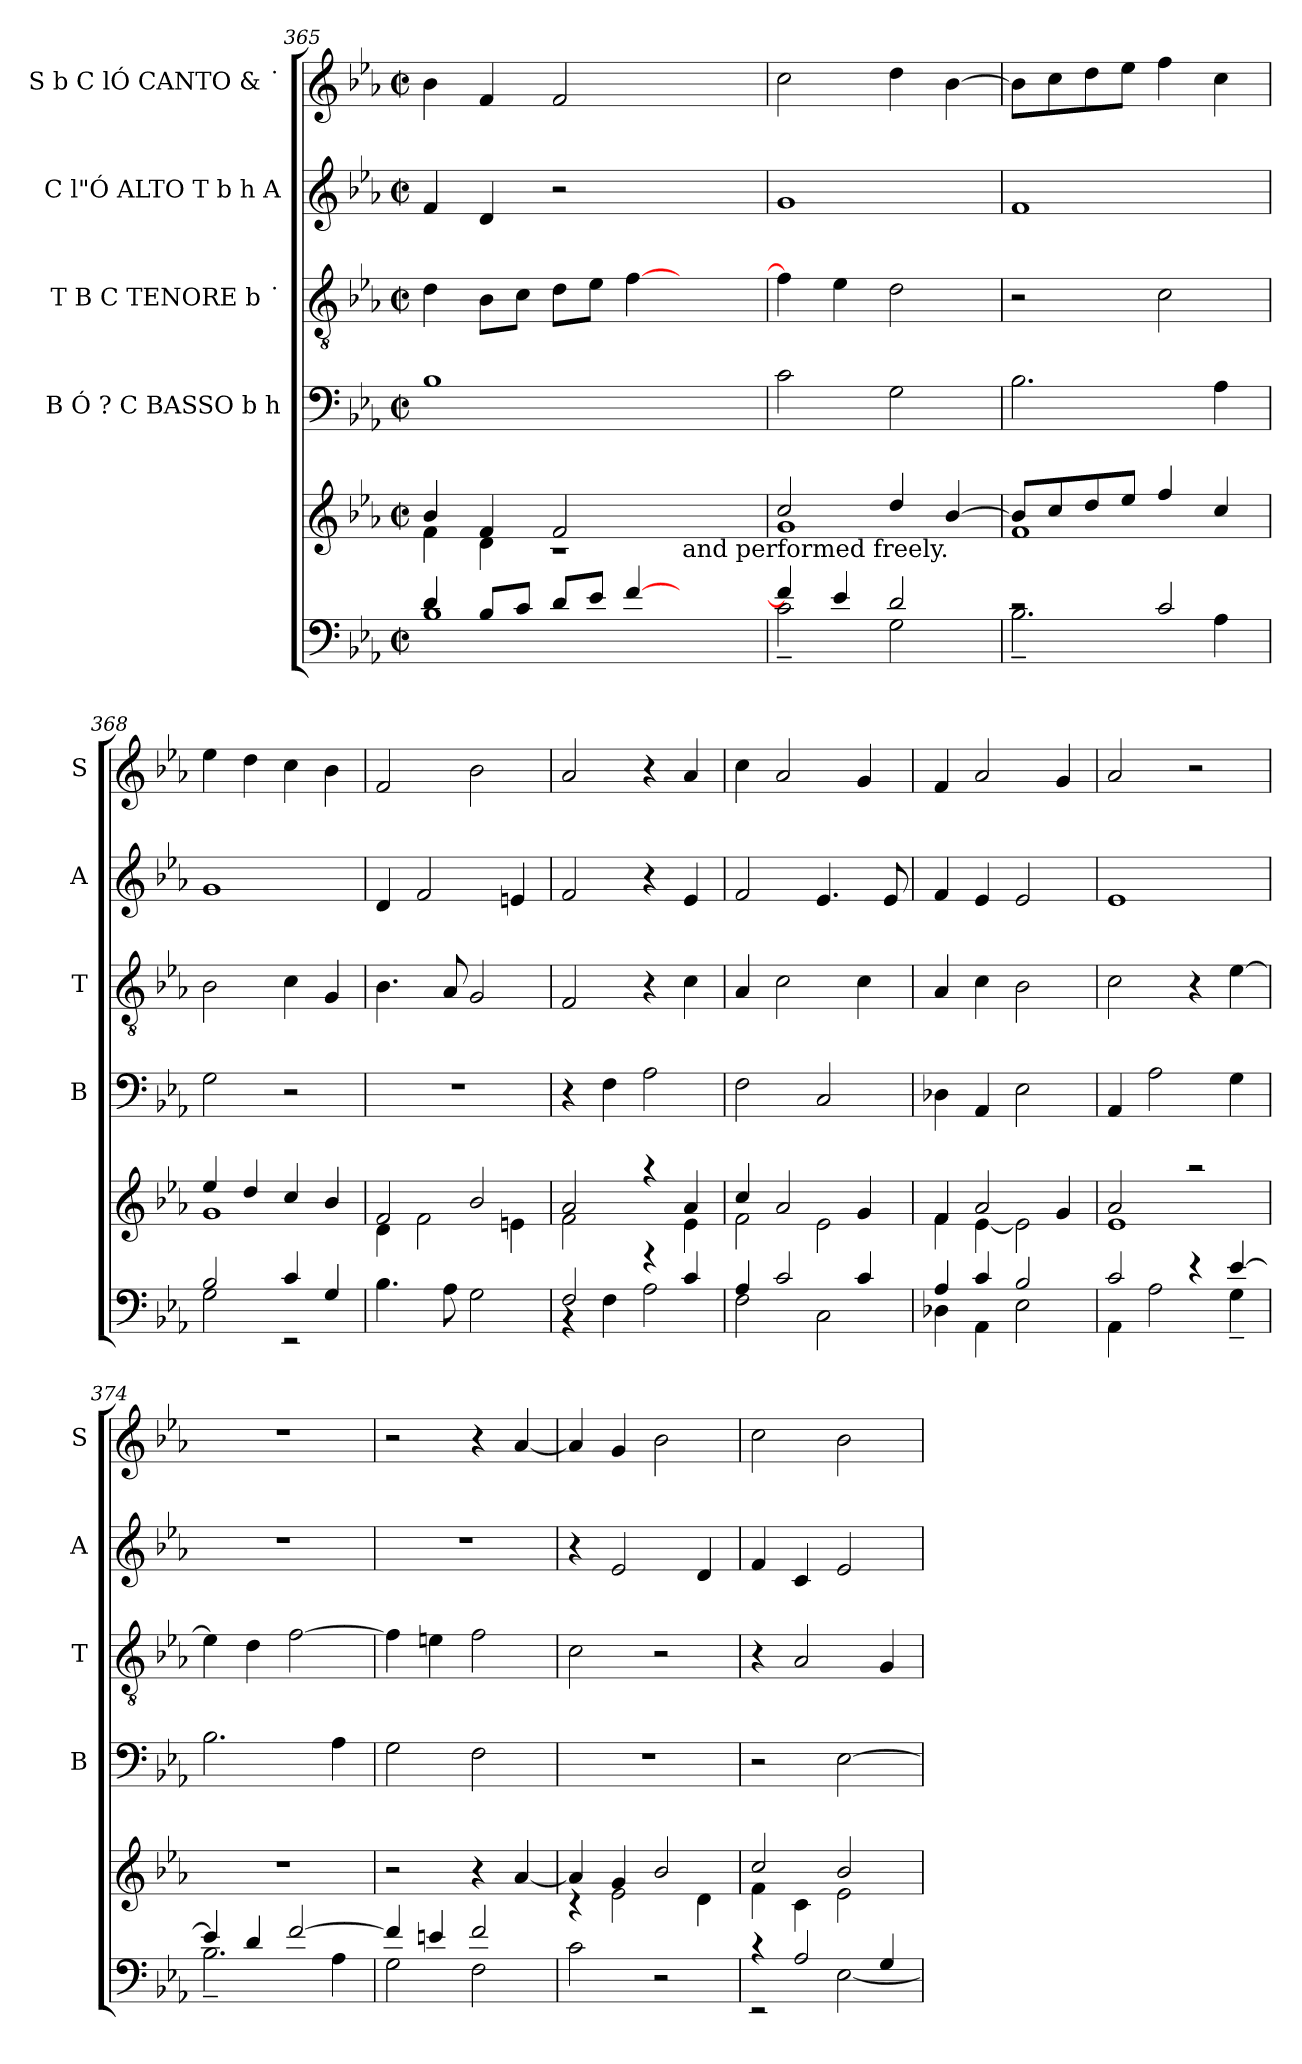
**kern	**kern	**kern	**kern	**kern	**kern
*part6	*part5	*part4	*part3	*part2	*part1
*staff6	*staff5	*staff4	*staff3	*staff2	*staff1
*	*	*I"B Ó ? C BASSO b h	*I"T B C TENORE b ˙	*I"C l"Ó ALTO T b h A	*I"S b C lÓ CANTO & ˙
*	*	*I'B	*I'T	*I'A	*I'S
*clefF4	*clefG2	*clefF4	*clefGv2	*clefG2	*clefG2
*k[b-e-a-]	*k[b-e-a-]	*k[b-e-a-]	*k[b-e-a-]	*k[b-e-a-]	*k[b-e-a-]
*E-:	*E-:	*E-:	*E-:	*E-:	*E-:
*M2/2	*M2/2	*M2/2	*M2/2	*M2/2	*M2/2
*met(c|)	*met(c|)	*met(c|)	*met(c|)	*met(c|)	*met(c|)
=365	=365	=365	=365	=365	=365
*^	*^	*	*	*	*
4d/	1B-	4b-/	4f\	1B-	4d\	4f/	4b-\
8B-/L	.	4f/	4d\	.	8B-\L	4d/	4f/
8c/J	.	.	.	.	8c\J	.	.
8d/L	.	2f/	1rc	.	8d\L	2r	2f/
8e-/J	.	.	.	.	8e-\J	.	.
[>4f/	.	.	.	.	[>4f\	.	.
!	!	!LO:TX:b:t=and performed freely.	!	!	!	!	!
2ryy	2ryy	2ryy	.	2ryy	2ryy	2ryy	2ryy
=366	=366	=366	=366	=366	=366	=366	=366
4f/]	2c~<\	2cc/	1g	2c\	4f\]	1g	2cc\
4e-/	.	.	.	.	4e-\	.	.
2d/	2G\	4dd/	.	2G\	2d\	.	4dd\
.	.	[>4b-/	.	.	.	.	[>4b-\
!!LO:PB:g=z
=367	=367	=367	=367	=367	=367	=367	=367
2rc	2.B-~<\	8b-/L]	1f	2.B-\	2r	1f	8b-\L]
.	.	8cc/	.	.	.	.	8cc\
.	.	8dd/	.	.	.	.	8dd\
.	.	8ee-/J	.	.	.	.	8ee-\J
2c/	.	4ff/	.	.	2c\	.	4ff\
.	4A-\	4cc/	.	4A-\	.	.	4cc\
=368	=368	=368	=368	=368	=368	=368	=368
2B-/	2G\	4ee-/	1g	2G\	2B-\	1g	4ee-\
.	.	4dd/	.	.	.	.	4dd\
4c/	2rEE	4cc/	.	2r	4c\	.	4cc\
4G/	.	4b-/	.	.	4G/	.	4b-\
*v	*v	*	*	*	*	*	*
=369	=369	=369	=369	=369	=369	=369
4.B-\	2f/	4d\	1r	4.B-\	4d/	2f/
.	.	2f\	.	.	2f/	.
8A-\	.	.	.	8A-/	.	.
2G\	2b-/	.	.	2G/	.	2b-\
.	.	4en\	.	.	4en/	.
=370	=370	=370	=370	=370	=370	=370
*^	*	*	*	*	*	*
2F/	4rAA	2a-/	2f\	4r	2F/	2f/	2a-/
.	4F\	.	.	4F\	.	.	.
4rf	2A-\	4raa	4ryy	2A-\	4r	4r	4r
4c/	.	4a-/	4e-\	.	4c\	4e-/	4a-/
=371	=371	=371	=371	=371	=371	=371	=371
4A-/	2F\	4cc/	2f\	2F\	4A-/	2f/	4cc\
2c/	.	2a-/	.	.	2c\	.	2a-/
.	2C\	.	2e-\	2C/	.	4.e-/	.
4c/	.	4g/	.	.	4c\	.	4g/
.	.	.	.	.	.	8e-/	.
!!LO:LB:g=z
=372	=372	=372	=372	=372	=372	=372	=372
4A-/	4D-X\	4f/	4f\	4D-X\	4A-/	4f/	4f/
4c/	4AA-\	2a-/	[<4e-\	4AA-/	4c\	4e-/	2a-/
2B-/	2E-\	.	2e-\]	2E-\	2B-\	2e-/	.
.	.	4g/	.	.	.	.	4g/
=373	=373	=373	=373	=373	=373	=373	=373
2c/	4AA-\	2a-/	1e-	4AA-/	2c\	1e-	2a-/
.	2A-\	.	.	2A-\	.	.	.
4re	.	2raa	.	.	4r	.	2r
[>4e-/	4G~<\	.	.	4G\	[>4e-\	.	.
*	*	*v	*v	*	*	*	*
=374	=374	=374	=374	=374	=374	=374
4e-/]	2.B-~<\	1r	2.B-\	4e-\]	1r	1r
4d/	.	.	.	4d\	.	.
[>2f/	.	.	.	[>2f\	.	.
.	4A-\	.	4A-\	.	.	.
=375	=375	=375	=375	=375	=375	=375
4f/]	2G\	2r	2G\	4f\]	1r	2r
4en/	.	.	.	4en\	.	.
2f/	2F\	4r	2F\	2f\	.	4r
.	.	[<4a-/	.	.	.	[<4a-/
*v	*v	*	*	*	*	*
=376	=376	=376	=376	=376	=376
*	*^	*	*	*	*
2c\	4a-/]	4rB	1r	2c\	4r	4a-/]
.	4g/	2e-\	.	.	2e-/	4g/
2r	2b-/	.	.	2r	.	2b-\
.	.	4d\	.	.	4d/	.
=377	=377	=377	=377	=377	=377	=377
*^	*	*	*	*	*	*
4rc	2rEE	2cc/	4f\	2r	4r	4f/	2cc\
2A-/	.	.	4c\	.	2A-/	4c/	.
.	[>2E-\	2b-/	2e-\	[>2E-\	.	2e-/	2b-\
4G/	.	.	.	.	4G/	.	.
*v	*v	*	*	*	*	*	*
*	*v	*v	*	*	*	*
=	=	=	=	=	=
*-	*-	*-	*-	*-	*-
